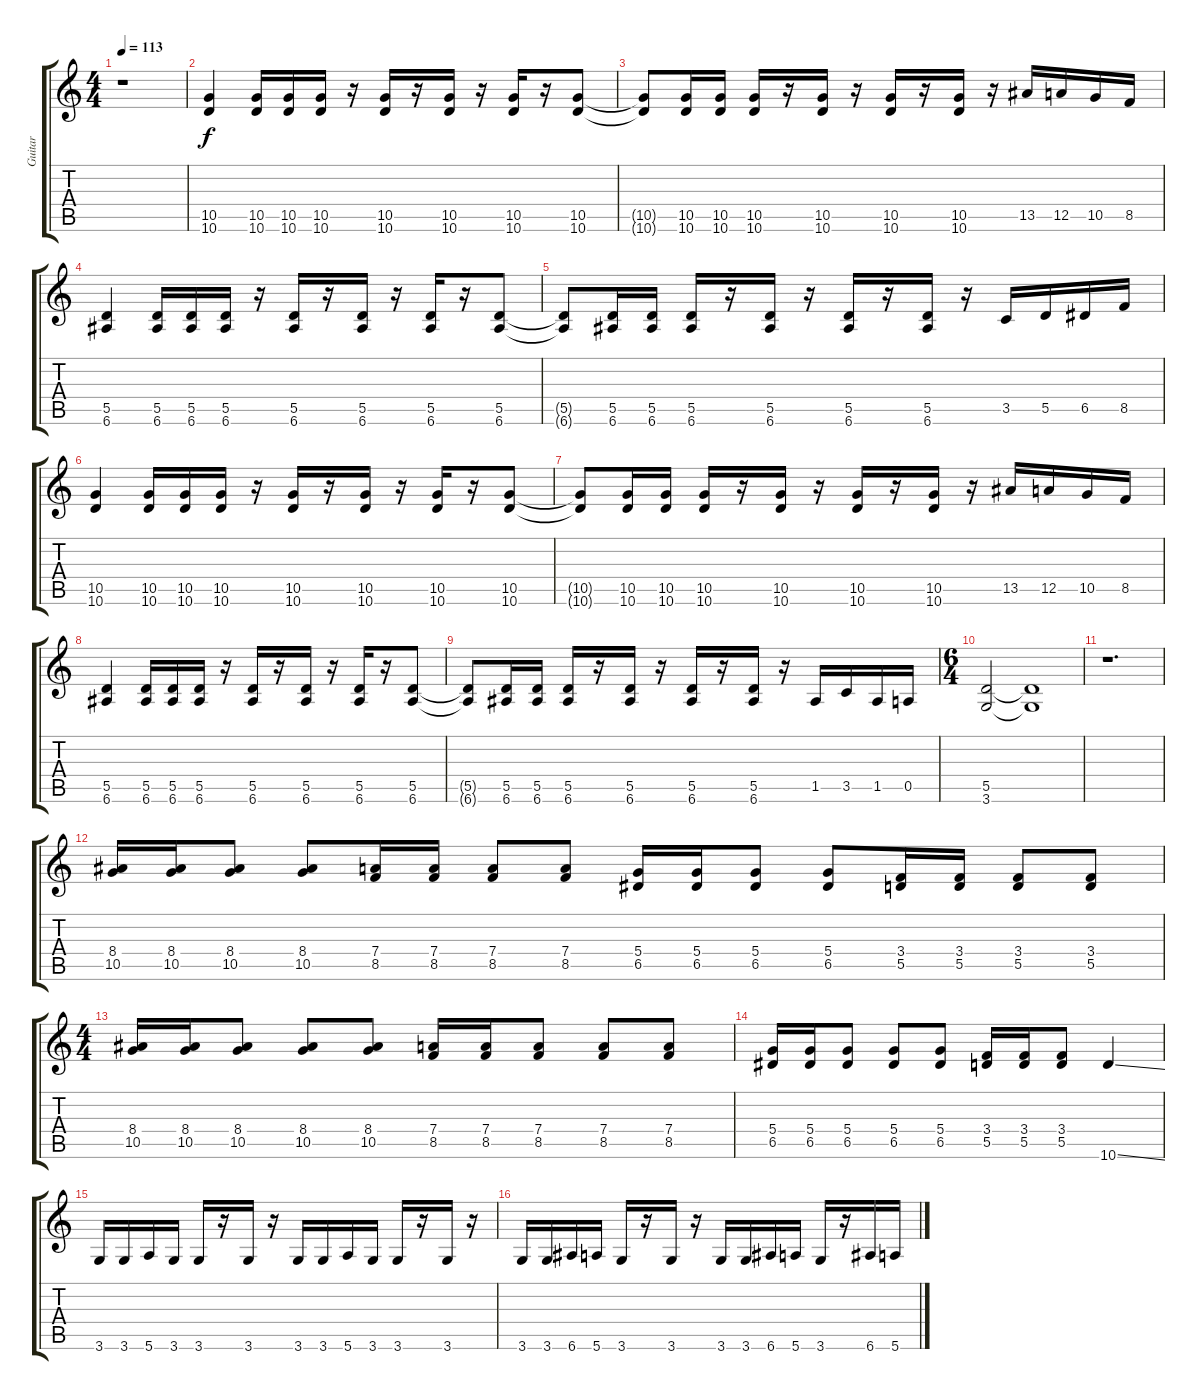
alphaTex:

\track ("Guitar" "Guitar") {instrument distortionguitar}
\staff {score tabs}
\tuning (E4 B3 G3 D3 A2 E2) {hide}
\ts (4 4)
\tempo 113
\clef g2
\ks c
r.1{dy f volume 13 balance 8} |
(10.5 10.6).4{instrument distortionguitar} (10.5 10.6).16 (10.5 10.6).16 (10.5 10.6).16 r.16 (10.5 10.6).16 r.16 (10.5 10.6).16 r.16 (10.5 10.6).16 r.16 (10.5 10.6).8 |
(10.5{t} 10.6{t}).8 (10.5 10.6).16 (10.5 10.6).16 (10.5 10.6).16 r.16 (10.5 10.6).16 r.16 (10.5 10.6).16 r.16 (10.5 10.6).16 r.16 13.5.16 12.5.16 10.5.16 8.5.16 |
(5.5 6.6).4 (5.5 6.6).16 (5.5 6.6).16 (5.5 6.6).16 r.16 (5.5 6.6).16 r.16 (5.5 6.6).16 r.16 (5.5 6.6).16 r.16 (5.5 6.6).8 |
(5.5{t} 6.6{t}).8 (5.5 6.6).16 (5.5 6.6).16 (5.5 6.6).16 r.16 (5.5 6.6).16 r.16 (5.5 6.6).16 r.16 (5.5 6.6).16 r.16 3.5.16 5.5.16 6.5.16 8.5.16 |
(10.5 10.6).4 (10.5 10.6).16 (10.5 10.6).16 (10.5 10.6).16 r.16 (10.5 10.6).16 r.16 (10.5 10.6).16 r.16 (10.5 10.6).16 r.16 (10.5 10.6).8 |
(10.5{t} 10.6{t}).8 (10.5 10.6).16 (10.5 10.6).16 (10.5 10.6).16 r.16 (10.5 10.6).16 r.16 (10.5 10.6).16 r.16 (10.5 10.6).16 r.16 13.5.16 12.5.16 10.5.16 8.5.16 |
(5.5 6.6).4 (5.5 6.6).16 (5.5 6.6).16 (5.5 6.6).16 r.16 (5.5 6.6).16 r.16 (5.5 6.6).16 r.16 (5.5 6.6).16 r.16 (5.5 6.6).8 |
(5.5{t} 6.6{t}).8 (5.5 6.6).16 (5.5 6.6).16 (5.5 6.6).16 r.16 (5.5 6.6).16 r.16 (5.5 6.6).16 r.16 (5.5 6.6).16 r.16 1.5.16 3.5.16 1.5.16 0.5.16 |
\ts (6 4)
(5.5 3.6).2{volume 5} (5.5{t} 3.6{t}).1 |
r.1{d volume 13 balance 8 instrument overdrivenguitar} |
(8.4 10.5).16 (8.4 10.5).16 (8.4 10.5).8 (8.4 10.5).8 (7.4 8.5).16 (7.4 8.5).16 (7.4 8.5).8 (7.4 8.5).8 (5.4 6.5).16 (5.4 6.5).16 (5.4 6.5).8 (5.4 6.5).8 (3.4 5.5).16 (3.4 5.5).16 (3.4 5.5).8 (3.4 5.5).8 |
\ts (4 4)
(8.4 10.5).16 (8.4 10.5).16 (8.4 10.5).8 (8.4 10.5).8 (8.4 10.5).8 (7.4 8.5).16 (7.4 8.5).16 (7.4 8.5).8 (7.4 8.5).8 (7.4 8.5).8 |
(5.4 6.5).16 (5.4 6.5).16 (5.4 6.5).8 (5.4 6.5).8 (5.4 6.5).8 (3.4 5.5).16 (3.4 5.5).16 (3.4 5.5).8 10.6{ss}.4 |
3.6.16 3.6.16 5.6.16 3.6.16 3.6.16 r.16 3.6.16 r.16 3.6.16 3.6.16 5.6.16 3.6.16 3.6.16 r.16 3.6.16 r.16 |
3.6.16 3.6.16 6.6.16 5.6.16 3.6.16 r.16 3.6.16 r.16 3.6.16 3.6.16 6.6.16 5.6.16 3.6.16 r.16 6.6.16 5.6.16
